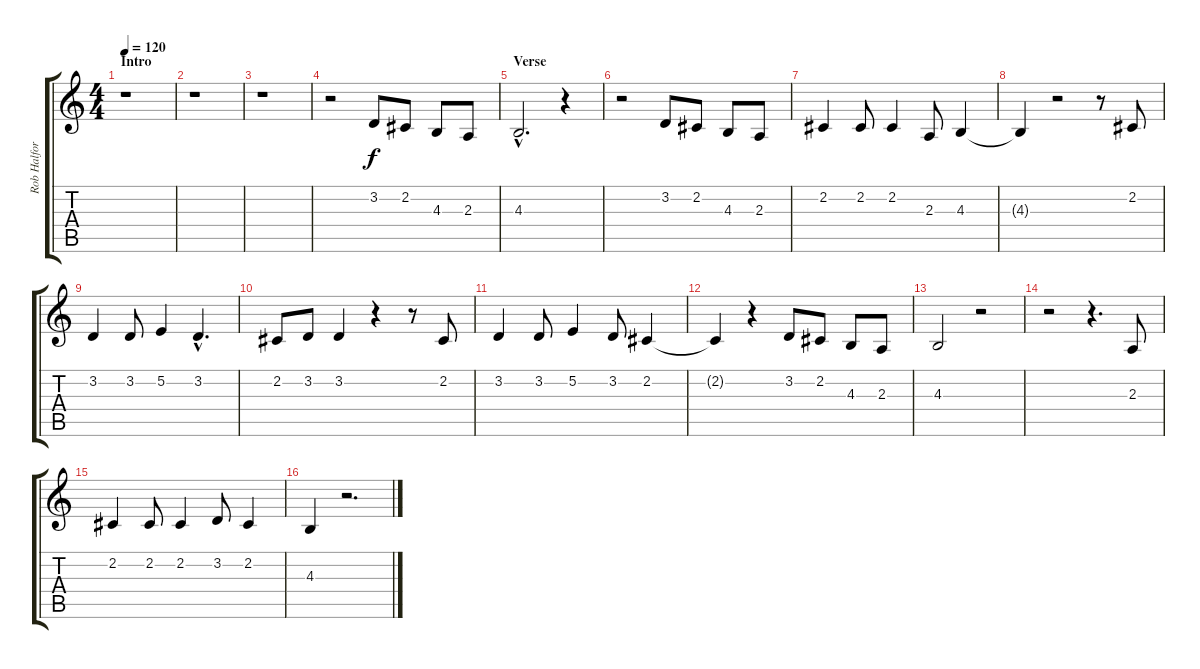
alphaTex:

\track ("Rob Halford" "Rob Halfor") {instrument clarinet}
\staff {score tabs}
\tuning (E4 B3 G3 D3 A2 E2) {hide}
\ts (4 4)
\section ("" "Intro")
\tempo 120
\clef g2
\ks c
r.1{dy f instrument clarinet} |
r.1 |
r.1 |
r.2 3.2.8 2.2.8 4.3.8 2.3.8 |
\section ("" "Verse")
4.3{hac}.2{d} r.4 |
r.2 3.2.8 2.2.8 4.3.8 2.3.8 |
2.2.4 2.2.8 2.2.4 2.3.8 4.3.4 |
4.3{t}.4 r.2 r.8 2.2.8 |
3.2.4 3.2.8 5.2.4 3.2{hac}.4{d} |
2.2.8 3.2.8 3.2.4 r.4 r.8 2.2.8 |
3.2.4 3.2.8 5.2.4 3.2.8 2.2.4 |
2.2{t}.4 r.4 3.2.8 2.2.8 4.3.8 2.3.8 |
4.3.2 r.2 |
r.2 r.4{d} 2.3.8 |
2.2.4 2.2.8 2.2.4 3.2.8 2.2.4 |
4.3.4 r.2{d}
